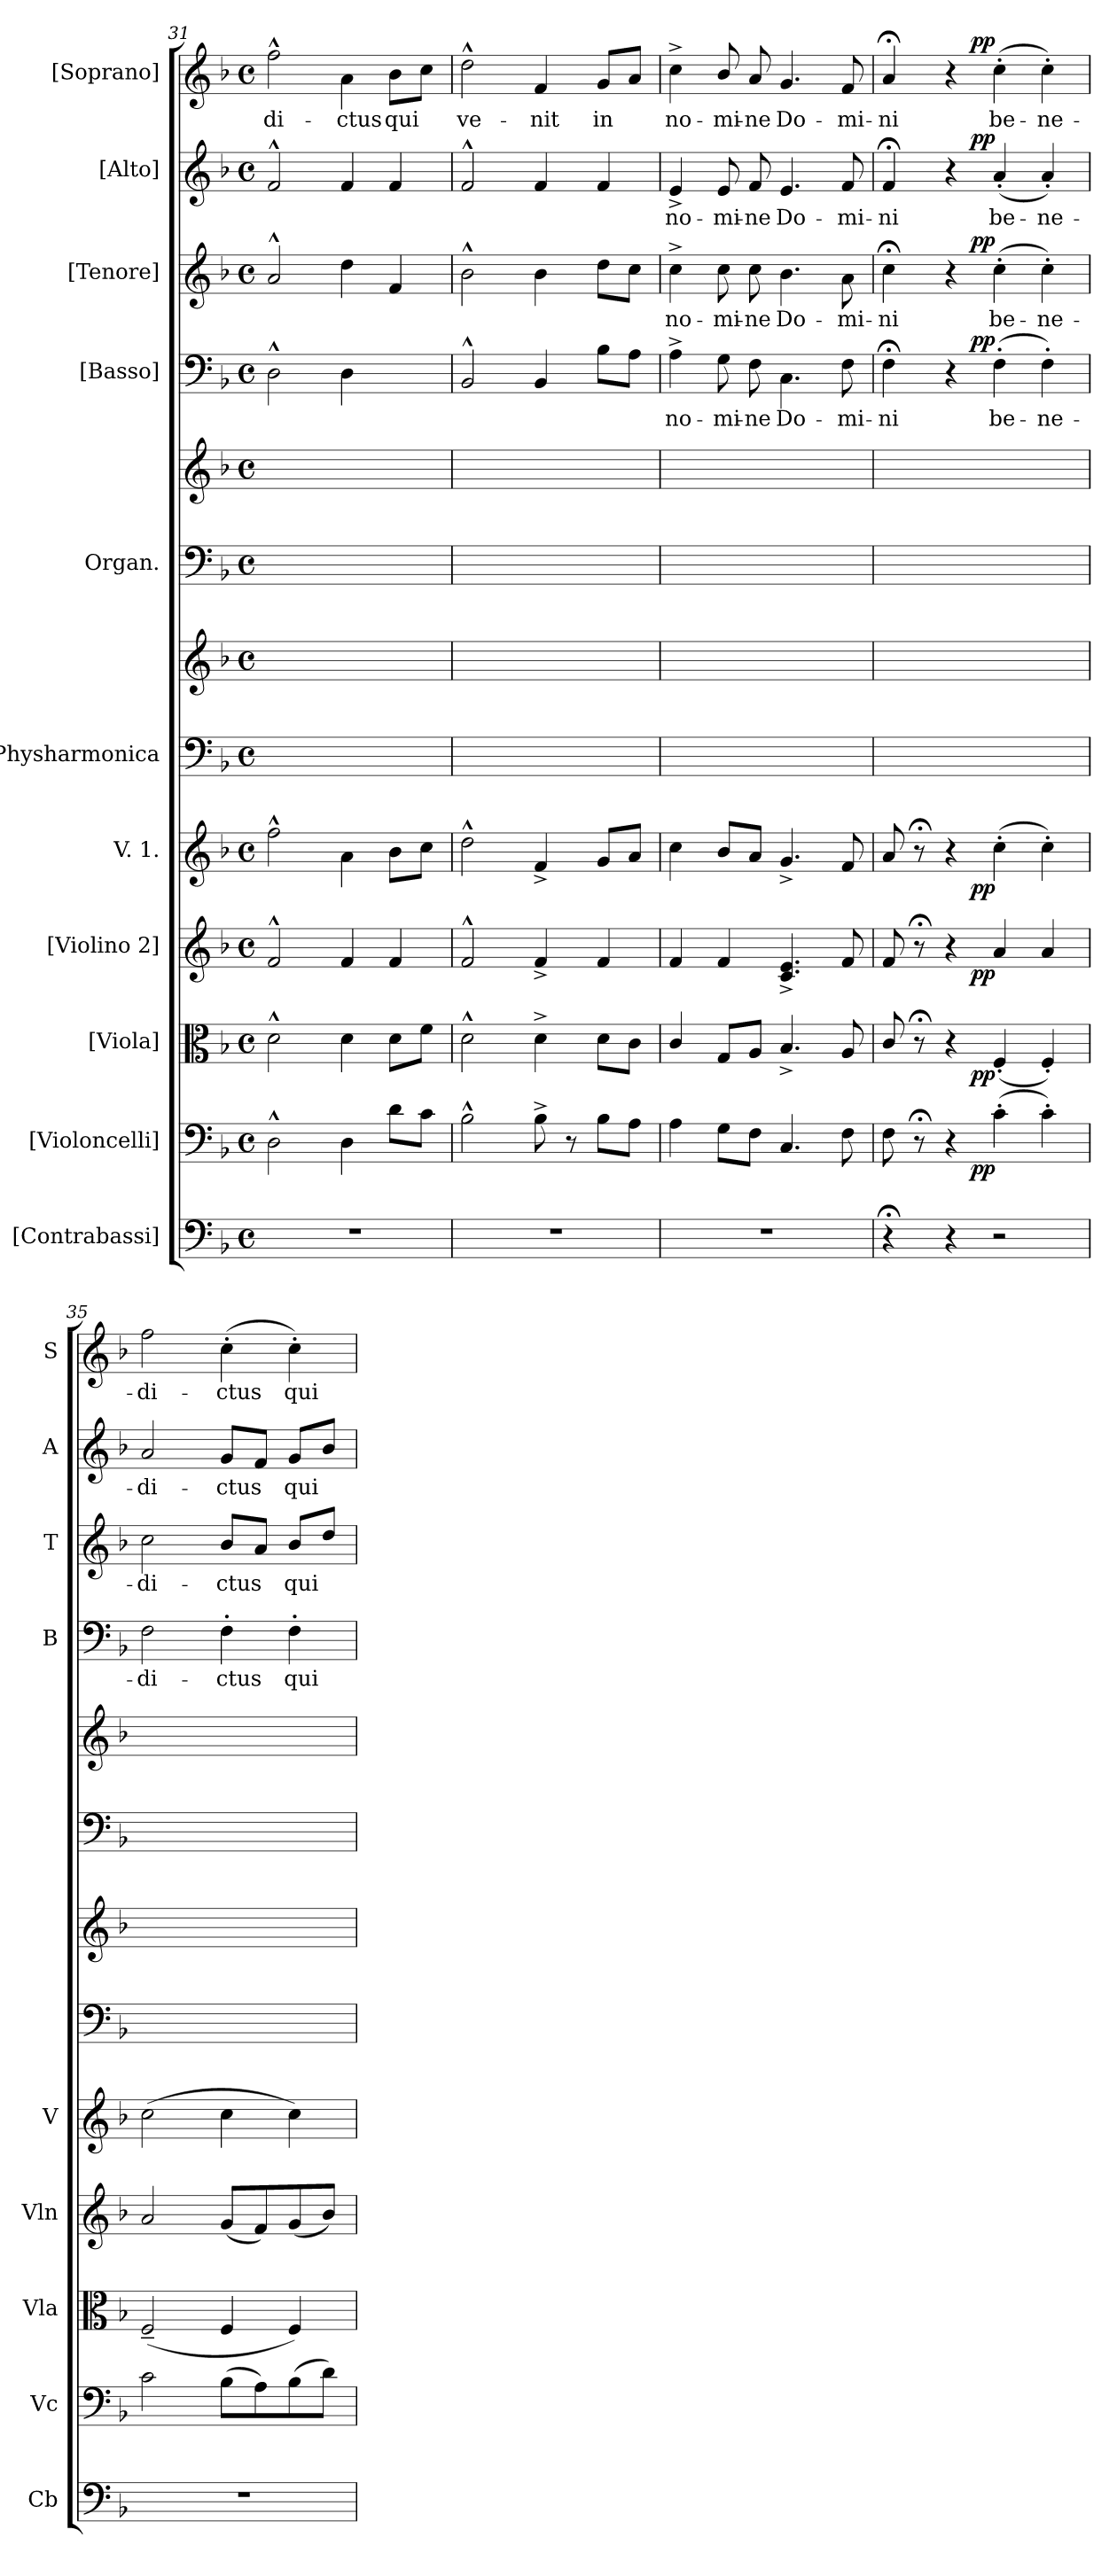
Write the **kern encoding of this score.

**kern	**kern	**dynam	**kern	**dynam	**kern	**dynam	**kern	**dynam	**kern	**kern	**kern	**kern	**kern	**text	**dynam	**kern	**text	**dynam	**kern	**text	**dynam	**kern	**text	**dynam
*part11	*part10	*part10	*part9	*part9	*part8	*part8	*part7	*part7	*part6	*part6	*part5	*part5	*part4	*part4	*part4	*part3	*part3	*part3	*part2	*part2	*part2	*part1	*part1	*part1
*staff13	*staff12	*staff12	*staff11	*staff11	*staff10	*staff10	*staff9	*staff9	*staff8	*staff7	*staff6	*staff5	*staff4	*staff4	*staff4	*staff3	*staff3	*staff3	*staff2	*staff2	*staff2	*staff1	*staff1	*staff1
*I"[Contrabassi]	*I"[Violoncelli]	*	*I"[Viola]	*	*I"[Violino 2]	*	*I"V. 1.	*	*I"Physharmonica	*	*I"Organ.	*	*I"[Basso]	*	*	*I"[Tenore]	*	*	*I"[Alto]	*	*	*I"[Soprano]	*	*
*I'Cb	*I'Vc	*	*I'Vla	*	*I'Vln	*	*I'V	*	*	*	*	*	*I'B	*	*	*I'T	*	*	*I'A	*	*	*I'S	*	*
*clefF4	*clefF4	*	*clefC3	*	*clefG2	*	*clefG2	*	*clefF4	*clefG2	*clefF4	*clefG2	*clefF4	*	*	*clefG2	*	*	*clefG2	*	*	*clefG2	*	*
*	*	*	*	*	*	*	*	*	*	*	*	*	*	*	*	*ITrd7c12	*	*	*	*	*	*	*	*
*k[b-]	*k[b-]	*	*k[b-]	*	*k[b-]	*	*k[b-]	*	*k[b-]	*k[b-]	*k[b-]	*k[b-]	*k[b-]	*	*	*k[b-]	*	*	*k[b-]	*	*	*k[b-]	*	*
*F:	*F:	*	*F:	*	*F:	*	*F:	*	*F:	*F:	*F:	*F:	*F:	*	*	*F:	*	*	*F:	*	*	*F:	*	*
*M4/4	*M4/4	*	*M4/4	*	*M4/4	*	*M4/4	*	*M4/4	*M4/4	*M4/4	*M4/4	*M4/4	*	*	*M4/4	*	*	*M4/4	*	*	*M4/4	*	*
*met(c)	*met(c)	*	*met(c)	*	*met(c)	*	*met(c)	*	*met(c)	*met(c)	*met(c)	*met(c)	*met(c)	*	*	*met(c)	*	*	*met(c)	*	*	*met(c)	*	*
=31	=31	=31	=31	=31	=31	=31	=31	=31	=31	=31	=31	=31	=31	=31	=31	=31	=31	=31	=31	=31	=31	=31	=31	=31
1r	2D^^\	.	2d^^\	.	2f^^/	.	2ff^^\	.	1ryy	1ryy	1ryy	1ryy	2D^^\	.	.	2A^^/	.	.	2f^^/	.	.	2ff^^\	-di-	.
.	4D\	.	4d\	.	4f/	.	4a\	.	.	.	.	.	4D\	.	.	4d\	.	.	4f/	.	.	4a\	-ctus	.
.	8d\L	.	8d\L	.	4f/	.	8b-\L	.	.	.	.	.	4ryy	.	.	4F/	.	.	4f/	.	.	8b-\L	qui	.
.	8c\J	.	8f\J	.	.	.	8cc\J	.	.	.	.	.	.	.	.	.	.	.	.	.	.	8cc\J	.	.
=32	=32	=32	=32	=32	=32	=32	=32	=32	=32	=32	=32	=32	=32	=32	=32	=32	=32	=32	=32	=32	=32	=32	=32	=32
1r	2B-^^\	.	2d^^\	.	2f^^/	.	2dd^^\	.	1ryy	1ryy	1ryy	1ryy	2BB-^^/	.	.	2B-^^\	.	.	2f^^/	.	.	2dd^^\	ve-	.
.	8B-^\	.	4d^\	.	4f^/	.	4f^/	.	.	.	.	.	4BB-/	.	.	4B-\	.	.	4f/	.	.	4f/	-nit	.
.	8r	.	.	.	.	.	.	.	.	.	.	.	.	.	.	.	.	.	.	.	.	.	.	.
.	8B-\L	.	8d\L	.	4f/	.	8g/L	.	.	.	.	.	8B-\L	.	.	8d\L	.	.	4f/	.	.	8g/L	in	.
.	8A\J	.	8c\J	.	.	.	8a/J	.	.	.	.	.	8A\J	.	.	8c\J	.	.	.	.	.	8a/J	.	.
=33	=33	=33	=33	=33	=33	=33	=33	=33	=33	=33	=33	=33	=33	=33	=33	=33	=33	=33	=33	=33	=33	=33	=33	=33
1r	4A\	.	4c/	.	4f/	.	4cc\	.	1ryy	1ryy	1ryy	1ryy	4A^\	no-	.	4c^\	no-	.	4e^/	no-	.	4cc^\	no-	.
!	!	!	!	!	!	!	!	!	!	!	!	!	!	!LO:LY:i	!	!	!LO:LY:i	!	!	!LO:LY:i	!	!	!	!
.	8G\L	.	8G/L	.	4f/	.	8b-/L	.	.	.	.	.	8G\	-mi-	.	8c\	-mi-	.	8e/	-mi-	.	8b-/	-mi-	.
!	!	!	!	!	!	!	!	!	!	!	!	!	!	!LO:LY:i	!	!	!LO:LY:i	!	!	!LO:LY:i	!	!	!	!
.	8F\J	.	8A/J	.	.	.	8a/J	.	.	.	.	.	8F\	-ne	.	8c\	-ne	.	8f/	-ne	.	8a/	-ne	.
!	!	!	!	!	!	!	!	!	!	!	!	!	!	!LO:LY:i	!	!	!LO:LY:i	!	!	!LO:LY:i	!	!	!	!
.	4.C/	.	4.B-^/	.	4.c^/ 4.e^/	.	4.g^/	.	.	.	.	.	4.C\	Do-	.	4.B-\	Do-	.	4.e/	Do-	.	4.g/	Do-	.
!	!	!	!	!	!	!	!	!	!	!	!	!	!	!LO:LY:i	!	!	!LO:LY:i	!	!	!LO:LY:i	!	!	!	!
.	8F\	.	8A/	.	8f/	.	8f/	.	.	.	.	.	8F\	-mi-	.	8A\	-mi-	.	8f/	-mi-	.	8f/	-mi-	.
=34	=34	=34	=34	=34	=34	=34	=34	=34	=34	=34	=34	=34	=34	=34	=34	=34	=34	=34	=34	=34	=34	=34	=34	=34
!	!	!	!	!	!	!	!	!	!	!	!	!	!	!LO:LY:i	!	!	!LO:LY:i	!	!	!LO:LY:i	!	!	!	!
4r;<	8F\	.	8c/	.	8f/	.	8a/	.	1ryy	1ryy	1ryy	1ryy	4F;<\	-ni	.	4c;<\	-ni	.	4f;</	-ni	.	4a;</	-ni	.
.	8r;<	.	8r;<	.	8r;<	.	8r;<	.	.	.	.	.	.	.	.	.	.	.	.	.	.	.	.	.
4r	4r	.	4r	.	4r	.	4r	.	.	.	.	.	4r	.	.	4r	.	.	4r	.	.	4r	.	.
!	!	!LO:DY:b:rj	!	!LO:DY:b:rj	!	!LO:DY:b:rj	!	!LO:DY:b:rj	!	!	!	!	!	!LO:LY:i	!LO:DY:a:rj	!	!LO:LY:i	!LO:DY:a:rj	!	!LO:LY:i	!LO:DY:a:rj	!	!	!LO:DY:a:rj
2r	(4c'\	pp.	(4F'/	pp.	4a/	pp.	(4cc'\	pp	.	.	.	.	(4F'\	be-	pp	(4c'\	be-	pp	(4a'/	be-	pp	(4cc'\	be-	pp
!	!	!	!	!	!	!	!	!	!	!	!	!	!	!LO:LY:i	!	!	!LO:LY:i	!	!	!LO:LY:i	!	!	!	!
.	4c'\)	.	4F'/)	.	4a/	.	4cc'\)	.	.	.	.	.	4F'\)	-ne-	.	4c'\)	-ne-	.	4a'/)	-ne-	.	4cc'\)	-ne-	.
=35	=35	=35	=35	=35	=35	=35	=35	=35	=35	=35	=35	=35	=35	=35	=35	=35	=35	=35	=35	=35	=35	=35	=35	=35
!	!	!	!	!	!	!	!	!	!	!	!	!	!	!LO:LY:i	!	!	!LO:LY:i	!	!	!LO:LY:i	!	!	!	!
1r	2c\	.	(>2F~/	.	2a/	.	(2cc\	.	1ryy	1ryy	1ryy	1ryy	2F\	-di-	.	2c\	-di-	.	2a/	-di-	.	2ff\	-di-	.
!	!	!	!	!	!	!	!	!	!	!	!	!	!	!LO:LY:i	!	!	!LO:LY:i	!	!	!LO:LY:i	!	!	!	!
.	(8B-\L	.	4F/	.	(8g/L	.	4cc\	.	.	.	.	.	4F'\	-ctus	.	8B-/L	-ctus	.	8g/L	-ctus	.	(4cc'\	-ctus	.
.	8A\)	.	.	.	8f/)	.	.	.	.	.	.	.	.	.	.	8A/J	.	.	8f/J	.	.	.	.	.
!	!	!	!	!	!	!	!	!	!	!	!	!	!	!LO:LY:i	!	!	!LO:LY:i	!	!	!LO:LY:i	!	!	!	!
.	(8B-\	.	4F/)	.	(8g/	.	4cc\)	.	.	.	.	.	4F'\	qui	.	8B-/L	qui	.	8g/L	qui	.	4cc'\)	qui	.
.	8d\J)	.	.	.	8b-/J)	.	.	.	.	.	.	.	.	.	.	8d/J	.	.	8b-/J	.	.	.	.	.
=	=	=	=	=	=	=	=	=	=	=	=	=	=	=	=	=	=	=	=	=	=	=	=	=
*-	*-	*-	*-	*-	*-	*-	*-	*-	*-	*-	*-	*-	*-	*-	*-	*-	*-	*-	*-	*-	*-	*-	*-	*-
